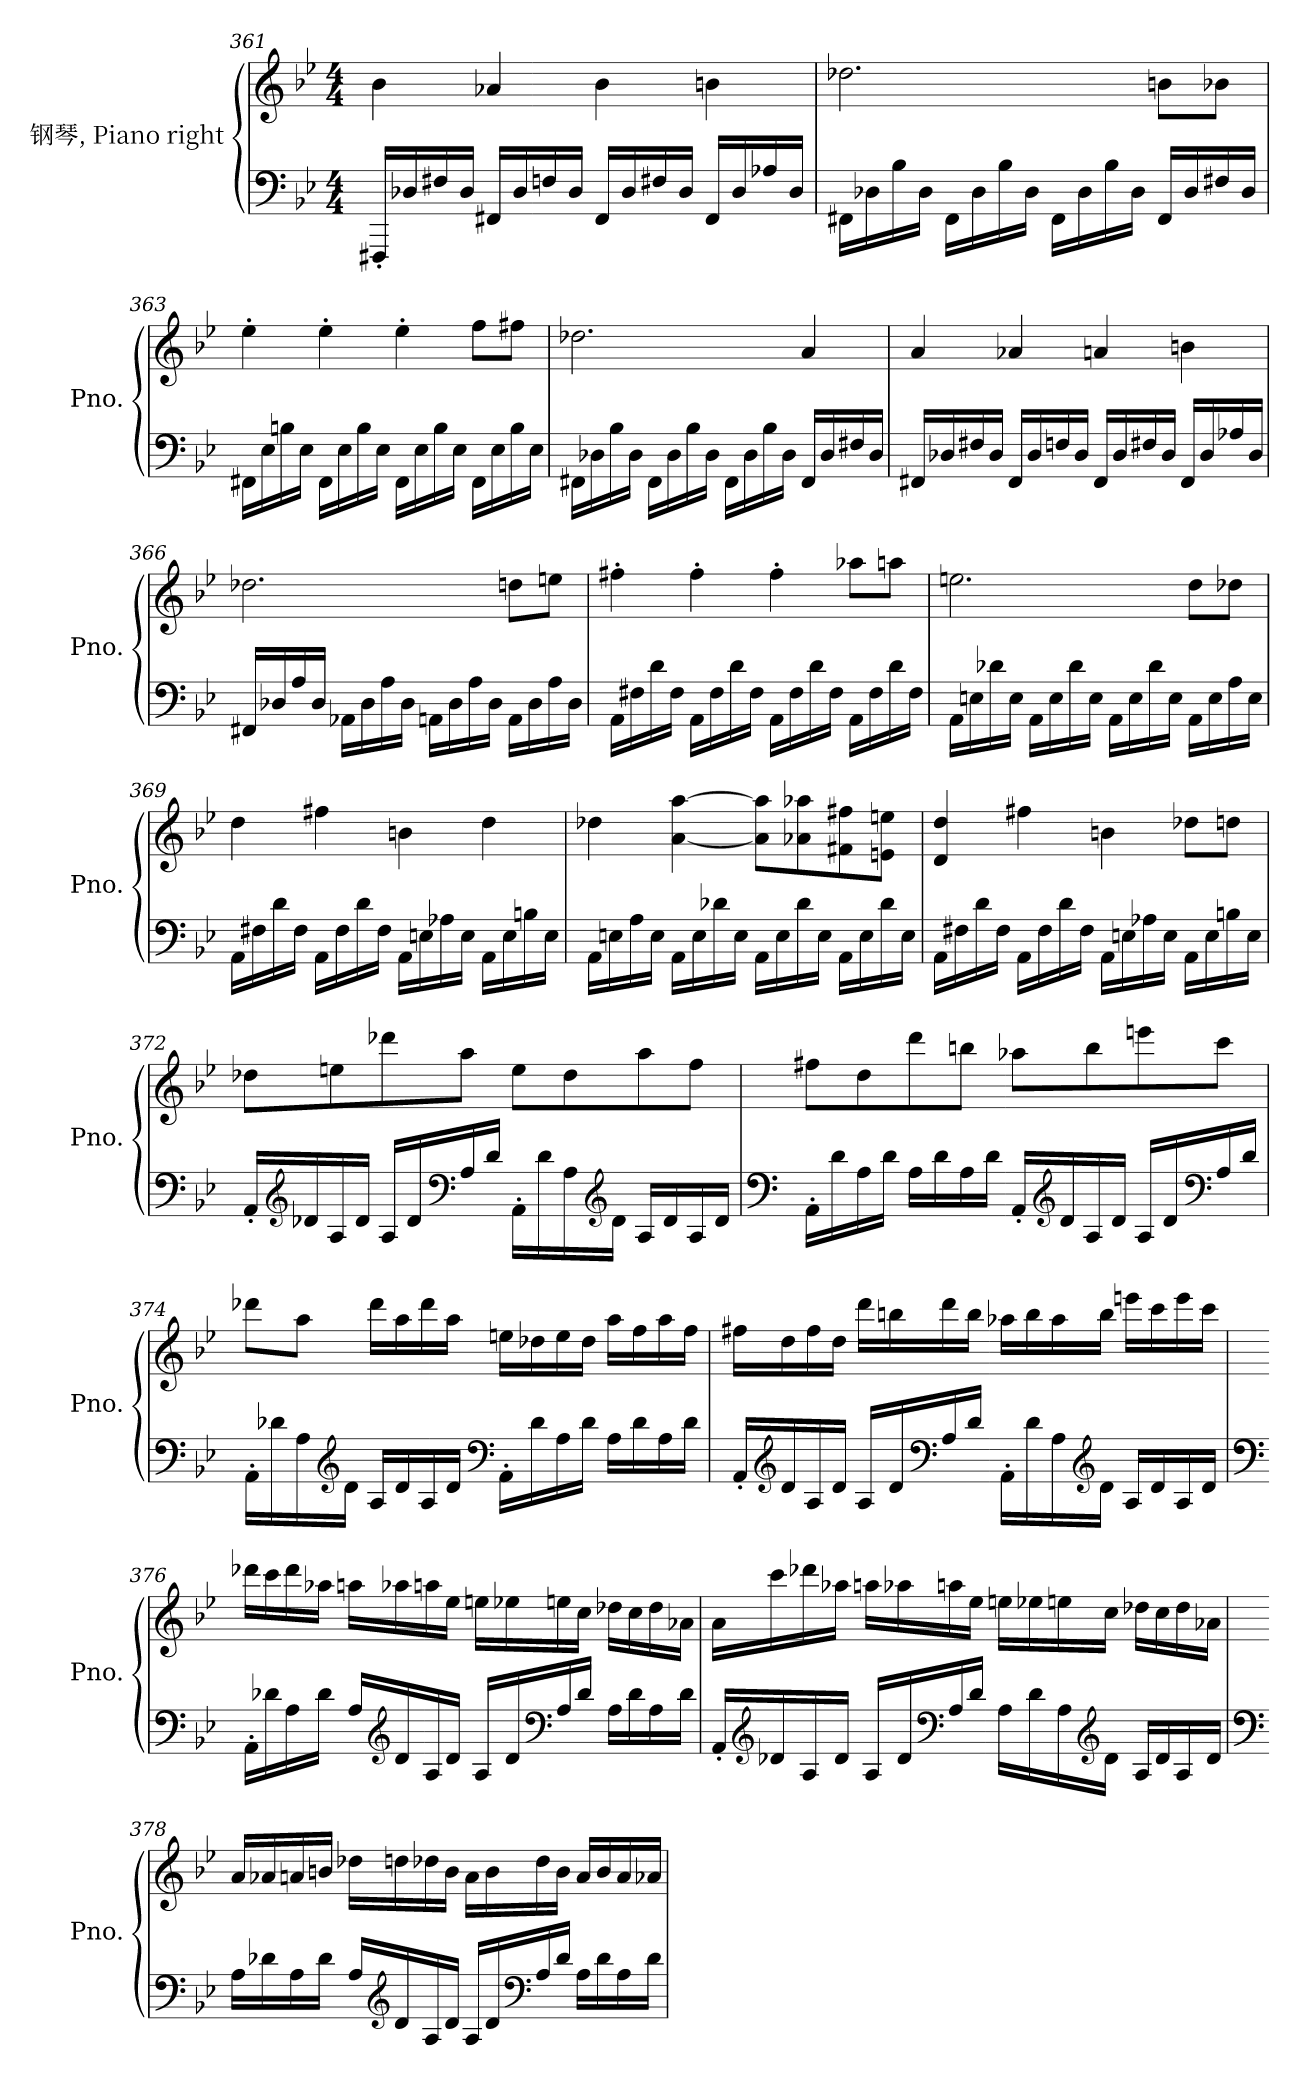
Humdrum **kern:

**kern	**kern
*part1	*part1
*staff2	*staff1
*I"钢琴, Piano right	*
*I'Pno.	*
!!LO:LB:g=z
*clefF4	*clefG2
*k[b-e-]	*k[b-e-]
*M4/4	*M4/4
*MM67	*MM67
=361	=361
16FFF#X'/LL	4b-\
16D-X/	.
16F#X/	.
16D-/JJ	.
16FF#X/LL	4a-X/
16D-/	.
16Fn/	.
16D-/JJ	.
16FF#/LL	4b-\
16D-/	.
16F#X/	.
16D-/JJ	.
16FF#/LL	4bn\
16D-/	.
16A-X/	.
16D-/JJ	.
=362	=362
16FF#X\LL	2.dd-X\
16D-X\	.
16B-\	.
16D-\JJ	.
16FF#\LL	.
16D-\	.
16B-\	.
16D-\JJ	.
16FF#\LL	.
16D-\	.
16B-\	.
16D-\JJ	.
*	*MM84
16FF#/LL	8bn\L
16D-/	.
16F#X/	8b-X\J
16D-/JJ	.
!!LO:LB:g=z
=363	=363
16FF#X\LL	4ee-'\
16E-\	.
16Bn\	.
16E-\JJ	.
*	*MM85
16FF#\LL	4ee-'\
16E-\	.
16B\	.
16E-\JJ	.
16FF#\LL	4ee-'\
16E-\	.
16B\	.
16E-\JJ	.
*	*MM81
16FF#\LL	8ff\L
16E-\	.
*	*MM84
16B\	8ff#X\J
16E-\JJ	.
=364	=364
16FF#X\LL	2.dd-X\
16D-X\	.
16B-\	.
16D-\JJ	.
16FF#\LL	.
16D-\	.
16B-\	.
16D-\JJ	.
16FF#\LL	.
16D-\	.
16B-\	.
16D-\JJ	.
*	*MM83
16FF#/LL	4a/
16D-/	.
16F#X/	.
16D-/JJ	.
!!LO:LB:g=z
=365	=365
*	*MM80
16FF#X/LL	4a/
16D-X/	.
16F#X/	.
16D-/JJ	.
*	*MM84
16FF#/LL	4a-X/
16D-/	.
16Fn/	.
16D-/JJ	.
16FF#/LL	4an/
16D-/	.
16F#X/	.
16D-/JJ	.
16FF#/LL	4bn\
16D-/	.
16A-X/	.
16D-/JJ	.
=366	=366
16FF#X/LL	2.dd-X\
16D-X/	.
16A/	.
16D-/JJ	.
16AA-X\LL	.
16D-\	.
16A\	.
16D-\JJ	.
16AAn\LL	.
16D-\	.
16A\	.
16D-\JJ	.
*	*MM84
16AA\LL	8ddn\L
16D-\	.
16A\	8een\J
16D-\JJ	.
!!LO:LB:g=z
=367	=367
16AA\LL	4ff#X'\
16F#X\	.
16d\	.
16F#\JJ	.
*	*MM85
16AA\LL	4ff#'\
16F#\	.
16d\	.
16F#\JJ	.
16AA\LL	4ff#'\
16F#\	.
16d\	.
16F#\JJ	.
*	*MM79
16AA\LL	8aa-X\L
16F#\	.
*	*MM84
16d\	8aan\J
16F#\JJ	.
=368	=368
16AA\LL	2.een\
16En\	.
16d-X\	.
16E\JJ	.
16AA\LL	.
16E\	.
16d-\	.
16E\JJ	.
16AA\LL	.
16E\	.
16d-\	.
16E\JJ	.
*	*MM84
16AA\LL	8dd\L
16E\	.
16A\	8dd-X\J
16E\JJ	.
!!LO:LB:g=z
=369	=369
*	*MM85
16AA\LL	4dd\
16F#X\	.
16d\	.
16F#\JJ	.
16AA\LL	4ff#X\
16F#\	.
16d\	.
16F#\JJ	.
*	*MM84
16AA\LL	4bn\
16En\	.
16A-X\	.
16E\JJ	.
16AA\LL	4dd\
16E\	.
16Bn\	.
16E\JJ	.
=370	=370
16AA\LL	4dd-X\
16En\	.
16A\	.
16E\JJ	.
16AA\LL	[4a\ [4aa\
16E\	.
16d-X\	.
16E\JJ	.
16AA\LL	8a\] 8aa\]L
16E\	.
16d-\	8a-X\ 8aa-X\
16E\JJ	.
*	*MM84
16AA\LL	8f#X\ 8ff#X\
16E\	.
16d-\	8en\ 8een\J
16E\JJ	.
!!LO:PB:g=z
=371	=371
*	*MM85
16AA\LL	4d/ 4dd/
16F#X\	.
16d\	.
16F#\JJ	.
*	*MM86
16AA\LL	4ff#X\
16F#\	.
16d\	.
16F#\JJ	.
*	*MM84
16AA\LL	4bn\
16En\	.
16A-X\	.
16E\JJ	.
16AA\LL	8dd-X\L
16E\	.
16Bn\	8ddn\J
16E\JJ	.
=372	=372
*	*MM90
16AA'/LL	8dd-X\L
*clefG2	*
16d-X/	.
*	*MM86
16A/	8een\
16d-/JJ	.
*	*MM90
16A/LL	8ddd-X\
16d-/	.
*clefF4	*
*	*MM87
16A/	8aa\J
16d-/JJ	.
*	*MM93
16AA'\LL	8ee\L
16d-\	.
*	*MM91
16A\	8dd-\
*clefG2	*
16d-\JJ	.
*	*MM93
16A/LL	8aa\
16d-/	.
*	*MM91
16A/	8ff\J
16d-/JJ	.
!!LO:LB:g=z
=373	=373
*clefF4	*
*	*MM93
16AA'\LL	8ff#X\L
16d\	.
*	*MM92
16A\	8dd\
16d\JJ	.
*	*MM94
16A\LL	8ddd\
16d\	.
*	*MM93
16A\	8bbn\J
16d\JJ	.
*	*MM96
16AA'/LL	8aa-X\L
*clefG2	*
16d/	.
*	*MM94
16A/	8bb\
16d/JJ	.
*	*MM96
16A/LL	8eeen\
16d/	.
*clefF4	*
*	*MM92
16A/	8ccc\J
16d/JJ	.
=374	=374
*	*MM93
16AA'\LL	8ddd-X\L
16d-X\	.
*	*MM94
16A\	8aa\J
*clefG2	*
16d-\JJ	.
*	*MM102
16A/LL	16ddd-\LL
16d-/	16aa\
*	*MM98
16A/	16ddd-\
16d-/JJ	16aa\JJ
*clefF4	*
*	*MM102
16AA'\LL	16een\LL
16d-\	16dd-X\
*	*MM98
16A\	16ee\
16d-\JJ	16dd-\JJ
*	*MM100
16A\LL	16aa\LL
16d-\	16ff\
*	*MM97
16A\	16aa\
16d-\JJ	16ff\JJ
!!LO:LB:g=z
=375	=375
16AA'/LL	16ff#X\LL
*clefG2	*
16d/	16dd\
*	*MM100
16A/	16ff#\
16d/JJ	16dd\JJ
16A/LL	16ddd\LL
16d/	16bbn\
*clefF4	*
*	*MM97
16A/	16ddd\
16d/JJ	16bb\JJ
*	*MM98
16AA'\LL	16aa-X\LL
16d\	16bb\
*	*MM96
16A\	16aa-\
*clefG2	*
16d\JJ	16bb\JJ
*	*MM95
16A/LL	16eeen\LL
16d/	16ccc\
*	*MM92
16A/	16eee\
16d/JJ	16ccc\JJ
!!LO:LB:g=z
=376	=376
*clefF4	*
*	*MM95
16AA'\LL	16ddd-X\LL
16d-X\	16ccc\
*	*MM98
16A\	16ddd-\
16d-\JJ	16aa-X\JJ
*	*MM100
16A/LL	16aan\LL
*clefG2	*
16d-/	16aa-X\
*	*MM97
16A/	16aan\
16d-/JJ	16ee-\JJ
*	*MM98
16A/LL	16een\LL
16d-/	16ee-X\
*clefF4	*
*	*MM96
16A/	16een\
16d-/JJ	16cc\JJ
*	*MM95
16A\LL	16dd-X\LL
16d-\	16cc\
*	*MM93
16A\	16dd-\
16d-\JJ	16a-X\JJ
!!LO:LB:g=z
=377	=377
*	*MM95
16AA'/LL	16a\LL
*clefG2	*
16d-X/	16ccc\
*	*MM97
16A/	16ddd-X\
16d-/JJ	16aa-X\JJ
*	*MM99
16A/LL	16aan\LL
16d-/	16aa-X\
*clefF4	*
*	*MM97
16A/	16aan\
16d-/JJ	16ee-\JJ
*	*MM99
16A\LL	16een\LL
16d-\	16ee-X\
*	*MM95
16A\	16een\
*clefG2	*
16d-\JJ	16cc\JJ
*	*MM98
16A/LL	16dd-X\LL
16d-/	16cc\
*	*MM95
16A/	16dd-\
16d-/JJ	16a-X\JJ
!!LO:LB:g=z
=378	=378
*clefF4	*
16A\LL	16a/LL
16d-X\	16a-X/
*	*MM97
16A\	16an/
16d-\JJ	16bn/JJ
16A/LL	16dd-X\LL
*clefG2	*
16d-/	16ddn\
*	*MM94
16A/	16dd-X\
16d-/JJ	16b\JJ
16A/LL	16a\LL
16d-/	16b\
*clefF4	*
*	*MM92
16A/	16dd-\
16d-/JJ	16b\JJ
*	*MM93
16A\LL	16a/LL
16d-\	16b/
*	*MM91
16A\	16a/
16d-\JJ	16a-X/JJ
=	=
*-	*-
